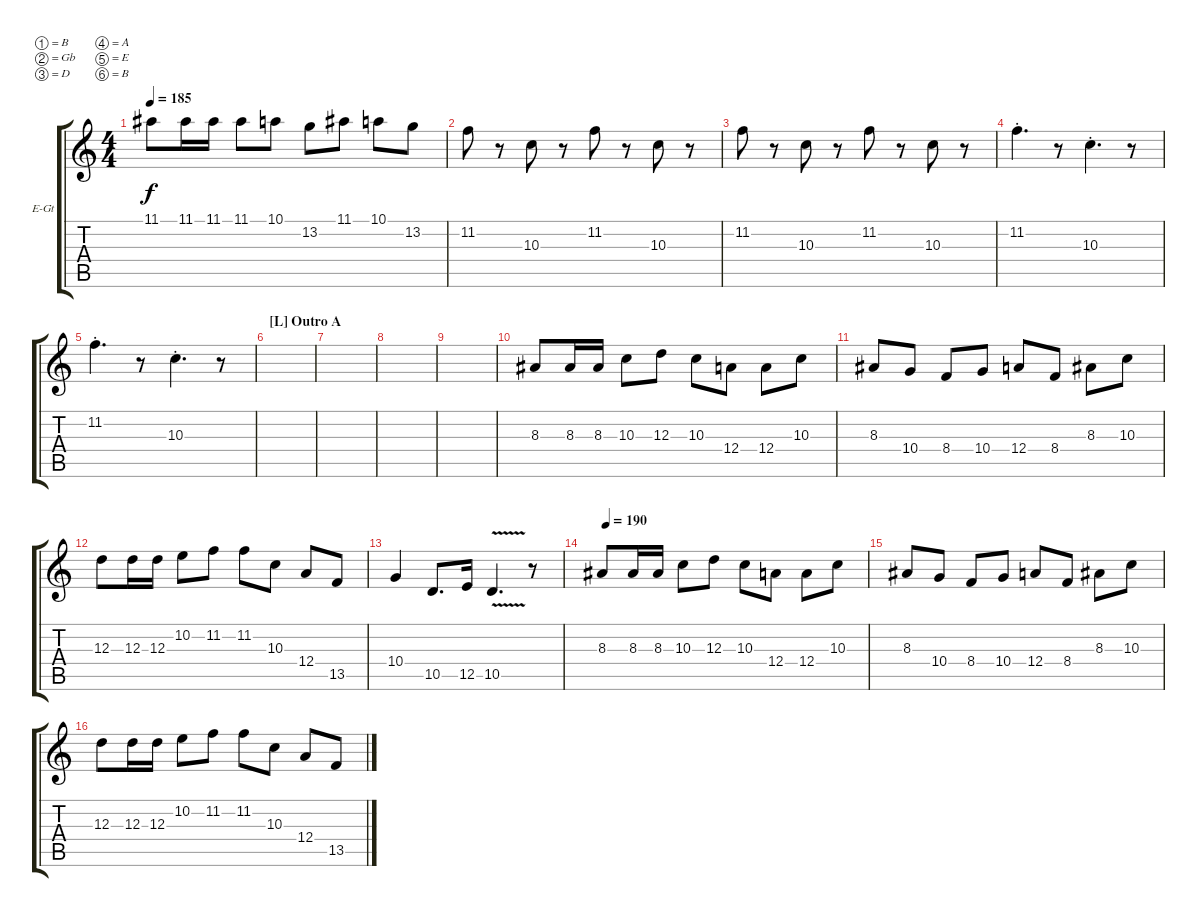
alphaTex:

\defaultSystemsLayout 4
\bracketExtendMode groupsimilarinstruments
\firstSystemTrackNameOrientation horizontal
\otherSystemsTrackNameOrientation horizontal
\track ("Clean gtr" "E-Gt") {instrument banjo}
\staff {score tabs}
\tuning (B3 Gb3 D3 A2 E2 B1)
\displaytranspose 12
\ts (4 4)
\tempo 185
\clef g2
\scale
0.333333
\ks c
11.1.8{dy f} 11.1.16 11.1.16 11.1.8 10.1.8 13.2.8 11.1.8 10.1.8 13.2.8 |
\scale
0.333333 11.2.8 r.8 10.3.8 r.8 11.2.8 r.8 10.3.8 r.8 |
\scale
0.333333 11.2.8 r.8 10.3.8 r.8 11.2.8 r.8 10.3.8 r.8 |
\scale
0.333333 11.2{st}.4{d} r.8 10.3{st}.4{d} r.8 |
\scale
0.333333 11.2{st}.4{d} r.8 10.3{st}.4{d} r.8 |
\section ("L" "Outro A")
\scale
0.333333 |
\scale
0.333333 |
\scale
0.333333 |
\scale
0.333333 |
\scale
0.333333 8.3.8 8.3.16 8.3.16 10.3.8 12.3.8 10.3.8 12.4.8 12.4.8 10.3.8 |
\scale
0.333333 8.3.8 10.4.8 8.4.8 10.4.8 12.4.8 8.4.8 8.3.8 10.3.8 |
\scale
0.333333 12.3.8 12.3.16 12.3.16 10.2.8 11.2.8 11.2.8 10.3.8 12.4.8 13.5.8 |
\scale
0.333333 10.4.4 10.5.8{d} 12.5.16 10.5{v}.4{d} r.8 |
\tempo (190 0.01875)
\scale
0.333333 8.3.8 8.3.16 8.3.16 10.3.8 12.3.8 10.3.8 12.4.8 12.4.8 10.3.8 |
\scale
0.333333 8.3.8 10.4.8 8.4.8 10.4.8 12.4.8 8.4.8 8.3.8 10.3.8 |
\scale
0.333333 12.3.8 12.3.16 12.3.16 10.2.8 11.2.8 11.2.8 10.3.8 12.4.8 13.5.8
